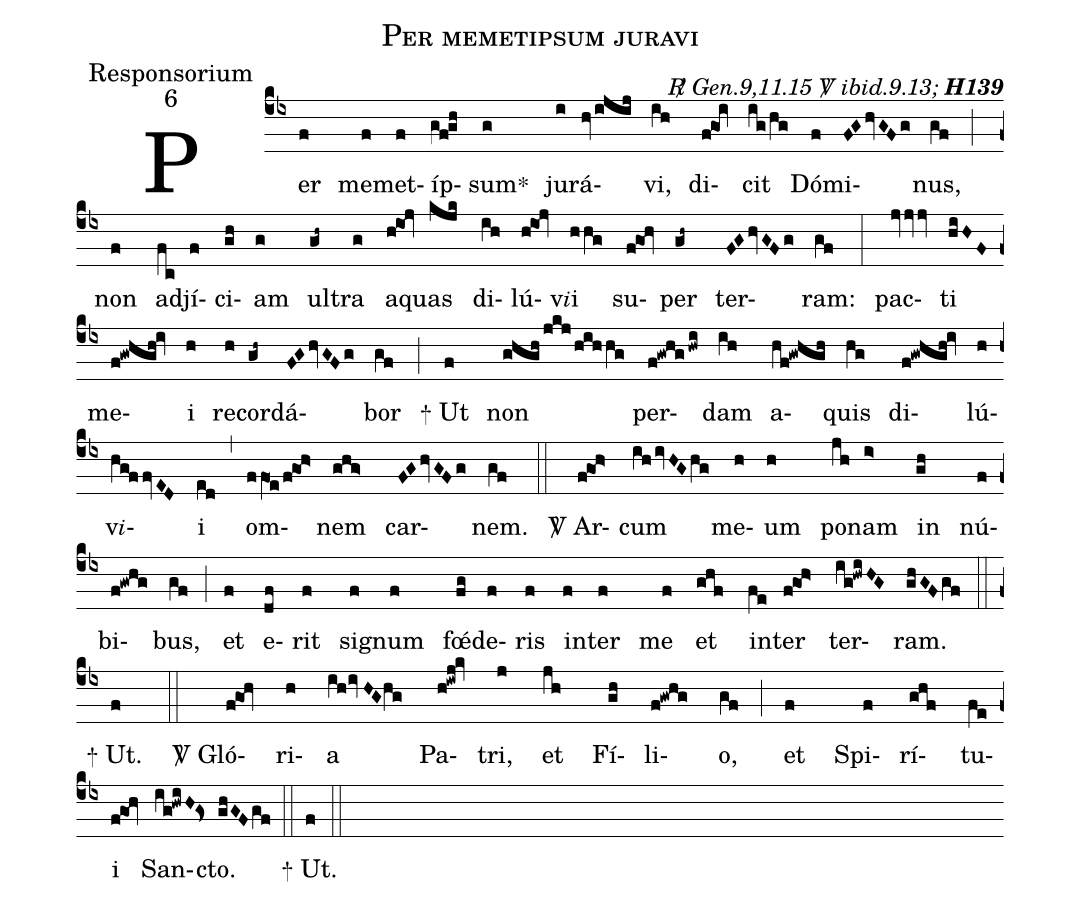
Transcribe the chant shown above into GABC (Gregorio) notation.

name:Per memetipsum juravi;
office-part:Responsorium;
mode:6;
commentary:{\itshape\mdseries \Rbar\ Gen.9,11.15 \Vbar\ ibid.9.13;\/} {\bfseries H139};
%%
(cb4)   Per(f) me(f)met(f)íp(gf!gh)sum<sp>*</sp>(g) ju(i)rá(hvijij)vi,(ih) di(f!goi)cit(ig/hg) Dó(f)mi(FGhvGFg)nus,(gf) (;)
non(f) ad(fc)jí(f)ci(gh)am(g) ul(gh~)tra(g) a(h!io1!jv)quas(kjk) di(ih)lú(h!io1!jv)v<e>i</e>i(hhg) su(f!go1!hv)per(gh~) ter(FGhvGFg)ram:(gf) (:)
pac(jvvv)ti(hiHF) me(f!gwhgh!iv)i(h) re(h)cor(gh~)dá(FGhvGFg)bor(gf) (;)
<sp>+</sp> Ut(f) non(ghghjkjhihhg) per(f!gwhghwi)dam(ih) a(hf!gwhgh)quis(hg)
   di(f!gwhgh!iv)lú(h)v<e>i</e>(hV!g!ffvED)i(ed) (,)
om(ffO1ef!go!h>)nem(ghg>) car(FGhvGFg)nem.(gf) (::)
<sp>V/</sp> Ar(f!go!h>)cum(ihivHGhg) me(h)um(h) po(jh)nam(i>) in(gh) nú(f)bi(f!gwhg)bus,(gf) (;)
et(f) e(df)rit(f) si(f)gnum(f) fœ́(fg)de(f)ris(f) in(f)ter(f) me(f) et(ghf) in(fe)ter(f!go!h>) ter(ig!hwiHG)ram.(ghGFgf) (::)
<sp>+</sp> Ut.(f) (::)
<sp>V/</sp> Gló(f!go@hv)ri(h)a(ih/0ivHG/0hg) Pa(h!iwj!kv)tri,(j) et(jh)
Fí(gh)li(f!gwhg)o,(gf) (;)
et(f) Spi(f)rí(ghf)tu(fez)i(f!go@hv) San(ig!hwiH!gs<)cto.(ghGFgf) (::)
<sp>+</sp> Ut.(f) (::)
